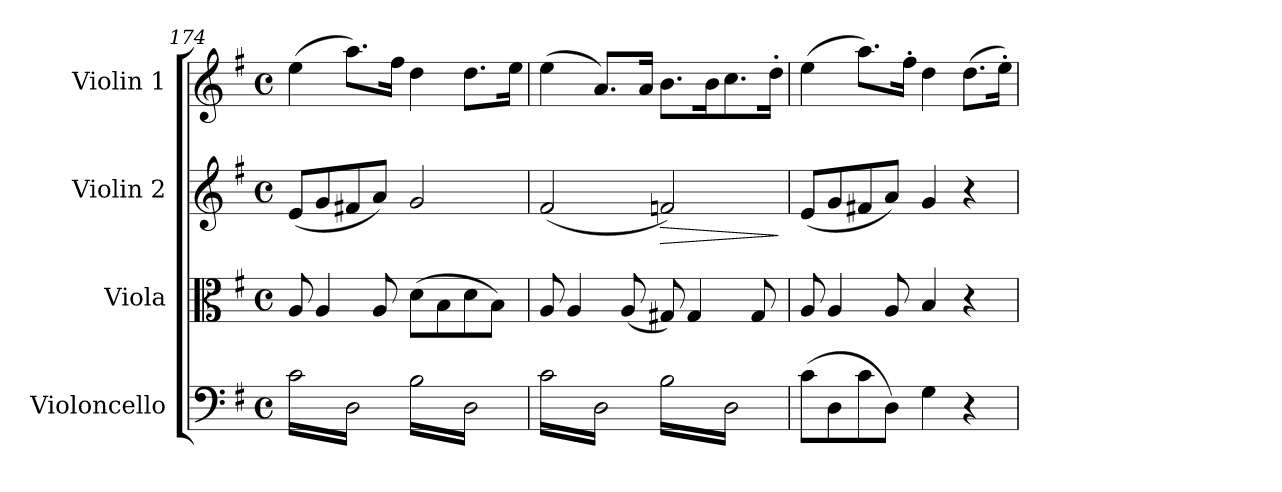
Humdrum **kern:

**kern	**kern	**kern	**dynam	**kern
*part4	*part3	*part2	*part2	*part1
*staff4	*staff3	*staff2	*staff2	*staff1
*I"Violoncello	*I"Viola	*I"Violin 2	*	*I"Violin 1
*I'Vc	*I'Vla	*I'Vln	*	*I'Vln
*clefF4	*clefC3	*clefG2	*	*clefG2
*k[f#]	*k[f#]	*k[f#]	*	*k[f#]
*M4/4	*M4/4	*M4/4	*	*M4/4
*met(c)	*met(c)	*met(c)	*	*met(c)
=174	=174	=174	=174	=174
*tremolo	*	*	*	*
(16c\LL	8A/	(<8e/L	.	(4ee\
16D\)	.	.	.	.
16c\	4A/	8g/	.	.
16D\)	.	.	.	.
16c\	.	8f#X/	.	8.aa\L)
16D\)	.	.	.	.
16c\	8A/	8a/J)	.	.
16D\)JJ	.	.	.	16ff#\Jk
(16B\LL	(8d\L	2g/	.	4dd\
16D\)	.	.	.	.
16B\	8B\	.	.	.
16D\)	.	.	.	.
16B\	8d\	.	.	8.dd\L
16D\)	.	.	.	.
16B\	8B\J)	.	.	.
16D\)JJ	.	.	.	16ee\Jk
=175	=175	=175	=175	=175
(16c\LL	8A/	(2f#/	.	(4ee\
16D\)	.	.	.	.
16c\	4A/	.	.	.
16D\)	.	.	.	.
16c\	.	.	.	8.a/L)
16D\)	.	.	.	.
16c\	(<8A/	.	.	.
16D\)JJ	.	.	.	16a/Jk
!	!	!	!LO:HP:b	!
(16B\LL	8G#X/)	2fn/)	>	8.b\L
16D\)	.	.	.	.
16B\	4G#/	.	.	.
16D\)	.	.	.	16b\K
16B\	.	.	.	8.cc\
16D\)	.	.	.	.
16B\	8G#/	.	.	.
16D\)JJ	.	.	.	16dd'\Jk
*Xtremolo	*	*	*	*
.	.	.	]	.
!!LO:LB:g=z
=176	=176	=176	=176	=176
(8c\L	8A/	(<8e/L	.	(4ee\
.	.	.	.	.
8D\	4A/	8g/	.	.
.	.	.	.	.
8c\	.	8f#X/	.	8.aa\L)
8D\J)	8A/	8a/J)	.	.
.	.	.	.	16ff#'\Jk
4G\	4B/	4g/	.	4dd\
4r	4r	4r	.	(8.dd\L
.	.	.	.	16ee'\Jk)
=	=	=	=	=
*-	*-	*-	*-	*-
